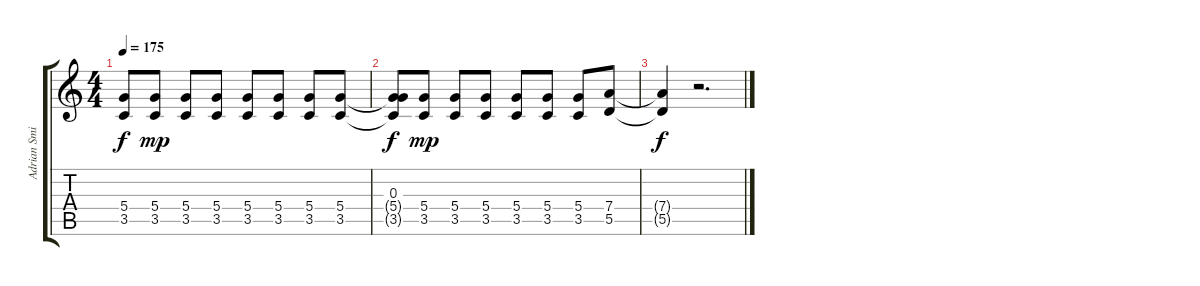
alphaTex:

\track ("Adrian Smith" "Adrian Smi") {instrument distortionguitar}
\staff {score tabs}
\tuning (E4 B3 G3 D3 A2 E2) {hide}
\ts (4 4)
\tempo 175
\clef g2
\ks c
(5.4{t} 3.5{t}).8{dy f} (5.4 3.5).8{dy mp} (5.4 3.5).8 (5.4 3.5).8 (5.4 3.5).8 (5.4 3.5).8 (5.4 3.5).8 (5.4 3.5).8 |
(0.3 5.4{t} 3.5{t}).8{dy f} (5.4 3.5).8{dy mp} (5.4 3.5).8 (5.4 3.5).8 (5.4 3.5).8 (5.4 3.5).8 (5.4 3.5).8 (7.4 5.5).8 |
(7.4{t} 5.5{t}).4{dy f} r.2{d}
